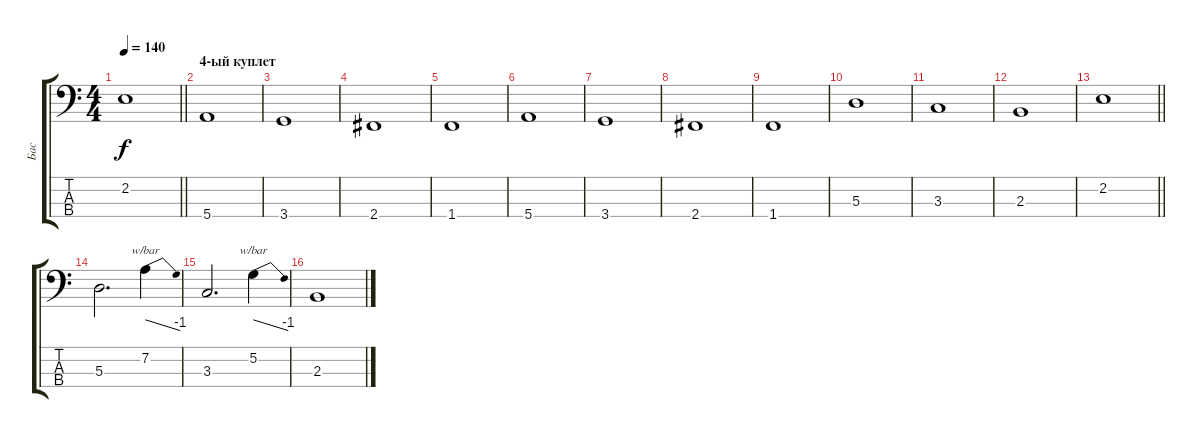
\track ("Бас" "Бас") {instrument fretlessbass}
\staff {score tabs}
\tuning (G2 D2 A1 E1) {hide}
\ts (4 4)
\tempo 140
\clef f4
\barLineRight lightlight
\ks c
2.2.1{dy f} |
\section ("" "4-ый куплет")
5.4.1 |
3.4.1 |
2.4.1 |
1.4.1 |
5.4.1 |
3.4.1 |
2.4.1 |
1.4.1 |
5.3.1 |
3.3.1 |
2.3.1 |
\barLineRight lightlight
2.2.1 |
5.3.2{d} 7.2.4{tbe (dive default 0 0 60 -4)} |
3.3.2{d} 5.2.4{tbe (dive default 0 0 60 -4)} |
2.3.1
